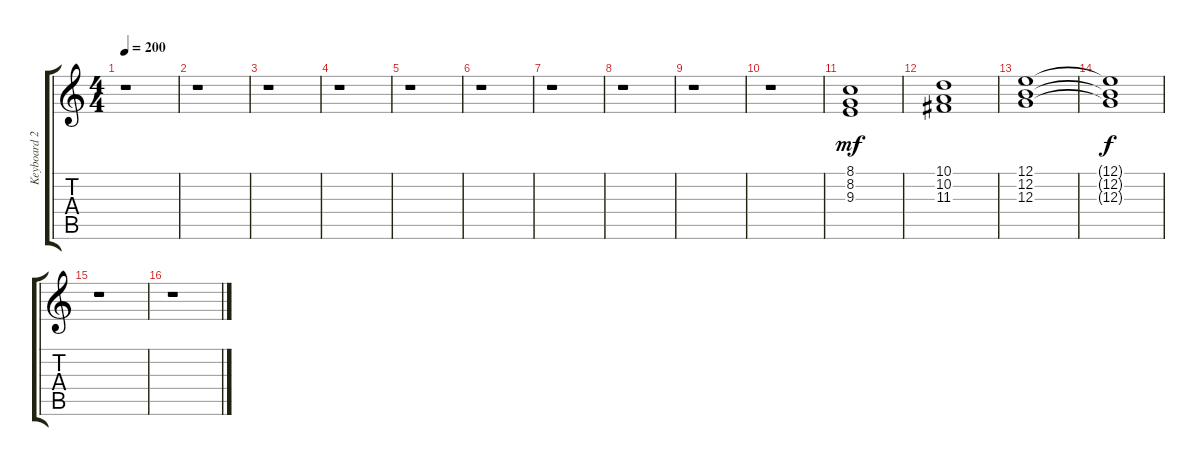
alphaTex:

\track ("Keyboard 2" "Keyboard 2") {instrument stringensemble1}
\staff {score tabs}
\tuning (E4 B3 G3 D3 A2 E2) {hide}
\ts (4 4)
\tempo 200
\clef g2
\ks c
r.1{dy f} |
r.1 |
r.1 |
r.1 |
r.1 |
r.1 |
r.1 |
r.1 |
r.1 |
r.1 |
(8.1 8.2 9.3).1{dy mf volume 10 instrument churchorgan} |
(10.1 10.2 11.3).1 |
(12.1 12.2 12.3).1 |
(12.1{t} 12.2{t} 12.3{t}).1{dy f} |
r.1 |
r.1
